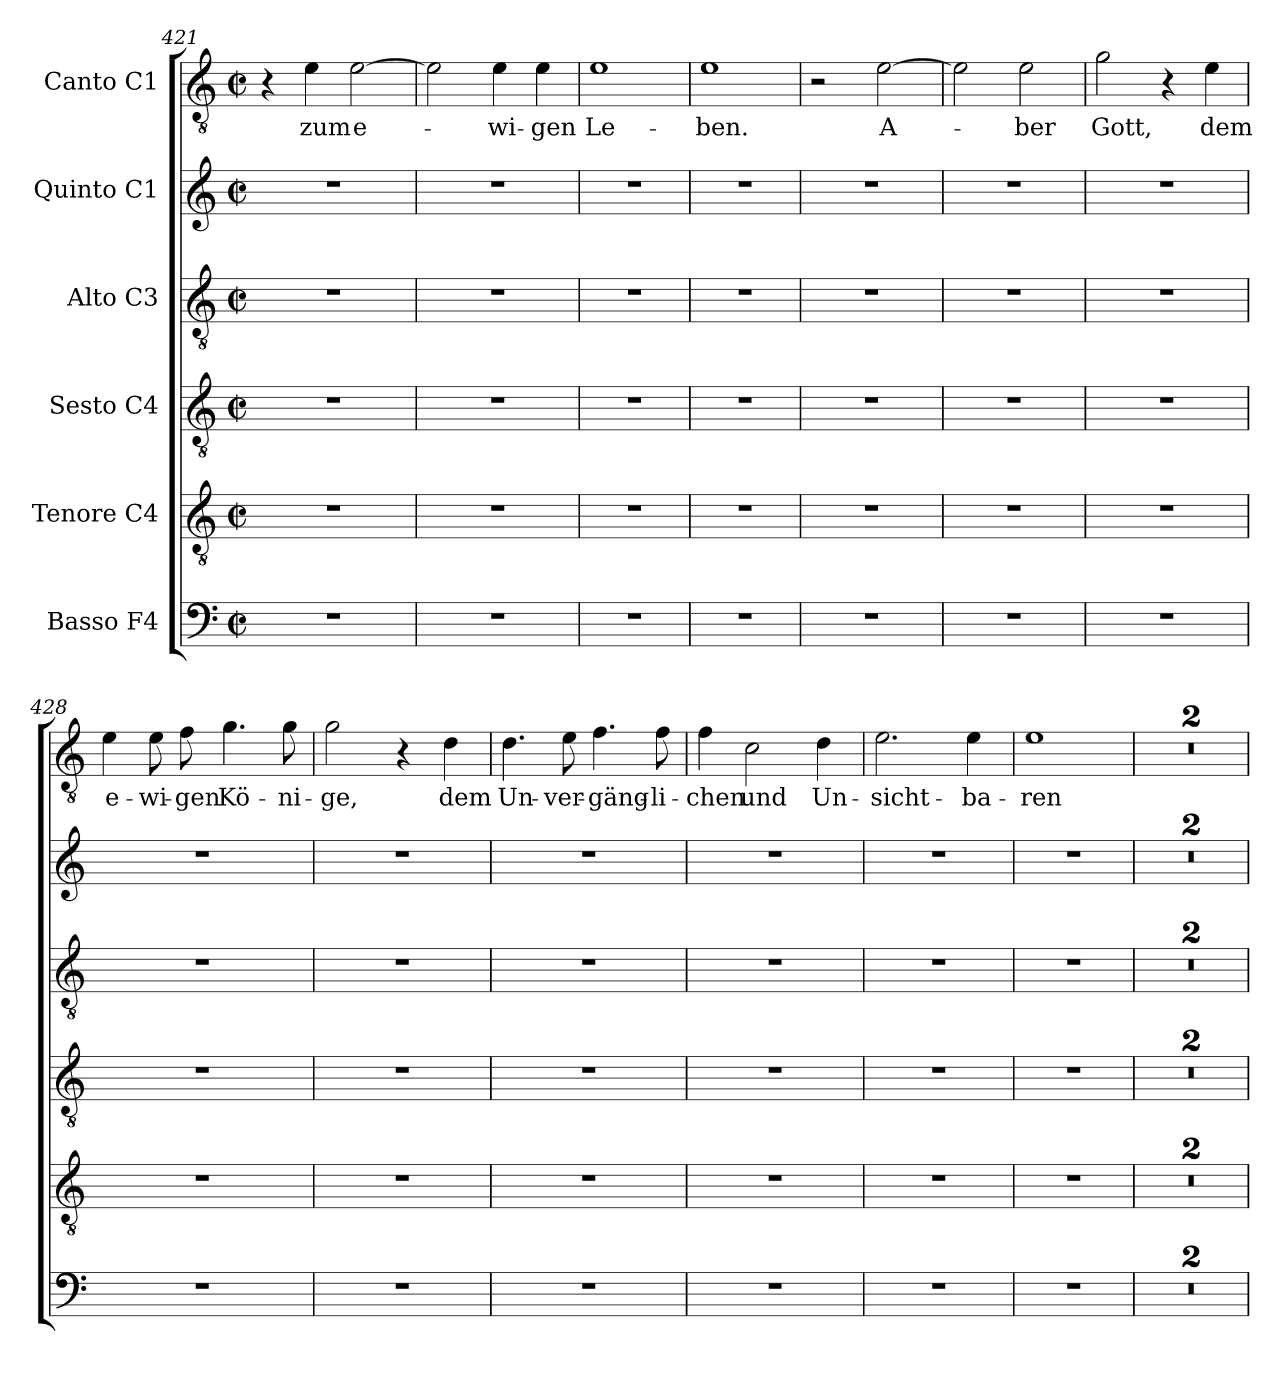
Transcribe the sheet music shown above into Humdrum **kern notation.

**kern	**kern	**kern	**kern	**kern	**kern	**text
*part6	*part5	*part4	*part3	*part2	*part1	*part1
*staff6	*staff5	*staff4	*staff3	*staff2	*staff1	*staff1
*I"Basso  F4	*I"Tenore  C4	*I"Sesto  C4	*I"Alto  C3	*I"Quinto  C1	*I"Canto C1	*
*clefF4	*clefGv2	*clefGv2	*clefGv2	*clefG2	*clefGv2	*
*M2/2	*M2/2	*M2/2	*M2/2	*M2/2	*M2/2	*
*met(c|)	*met(c|)	*met(c|)	*met(c|)	*met(c|)	*met(c|)	*
=421	=421	=421	=421	=421	=421	=421
1r	1r	1r	1r	1r	4r	.
!	!	!	!	!	!	!LO:LY:b:cj
.	.	.	.	.	4e\	zum
!	!	!	!	!	!	!LO:LY:b:cj
.	.	.	.	.	[>2e\	e-
=422	=422	=422	=422	=422	=422	=422
1r	1r	1r	1r	1r	2e\]	.
!	!	!	!	!	!	!LO:LY:b
.	.	.	.	.	4e\	-wi-
!	!	!	!	!	!	!LO:LY:b:rj
.	.	.	.	.	4e\	-gen
=423	=423	=423	=423	=423	=423	=423
!	!	!	!	!	!	!LO:LY:b:cj
1r	1r	1r	1r	1r	1e	Le-
=424	=424	=424	=424	=424	=424	=424
!	!	!	!	!	!	!LO:LY:b:cj
1r	1r	1r	1r	1r	1e	-ben.
=425	=425	=425	=425	=425	=425	=425
1r	1r	1r	1r	1r	2r	.
!	!	!	!	!	!	!LO:LY:b:cj
.	.	.	.	.	[>2e\	A-
=426	=426	=426	=426	=426	=426	=426
1r	1r	1r	1r	1r	2e\]	.
!	!	!	!	!	!	!LO:LY:b:cj
.	.	.	.	.	2e\	-ber
!!LO:LB:g=z
=427	=427	=427	=427	=427	=427	=427
!	!	!	!	!	!	!LO:LY:b:cj
1r	1r	1r	1r	1r	2g\	Gott,
.	.	.	.	.	4r	.
!	!	!	!	!	!	!LO:LY:b:cj
.	.	.	.	.	4e\	dem
=428	=428	=428	=428	=428	=428	=428
!	!	!	!	!	!	!LO:LY:b:cj
1r	1r	1r	1r	1r	4e\	e-
!	!	!	!	!	!	!LO:LY:b
.	.	.	.	.	8e\	-wi-
!	!	!	!	!	!	!LO:LY:b:cj
.	.	.	.	.	8f\	-gen
!	!	!	!	!	!	!LO:LY:b:cj
.	.	.	.	.	4.g\	Kö-
!	!	!	!	!	!	!LO:LY:b:cj
.	.	.	.	.	8g\	-ni-
=429	=429	=429	=429	=429	=429	=429
!	!	!	!	!	!	!LO:LY:b:cj
1r	1r	1r	1r	1r	2g\	-ge,
.	.	.	.	.	4r	.
!	!	!	!	!	!	!LO:LY:b:cj
.	.	.	.	.	4d\	dem
=430	=430	=430	=430	=430	=430	=430
!	!	!	!	!	!	!LO:LY:b:cj
1r	1r	1r	1r	1r	4.d\	Un-
!	!	!	!	!	!	!LO:LY:b
.	.	.	.	.	8e\	-ver-
!	!	!	!	!	!	!LO:LY:b:cj
.	.	.	.	.	4.f\	-gäng-
!	!	!	!	!	!	!LO:LY:b:cj
.	.	.	.	.	8f\	-li-
=431	=431	=431	=431	=431	=431	=431
!	!	!	!	!	!	!LO:LY:b:cj
1r	1r	1r	1r	1r	4f\	-chen
!	!	!	!	!	!	!LO:LY:b:cj
.	.	.	.	.	2c\	und
!	!	!	!	!	!	!LO:LY:b:cj
.	.	.	.	.	4d\	Un-
=432	=432	=432	=432	=432	=432	=432
!	!	!	!	!	!	!LO:LY:b:cj
1r	1r	1r	1r	1r	2.e\	-sicht-
!	!	!	!	!	!	!LO:LY:b:cj
.	.	.	.	.	4e\	-ba-
=433	=433	=433	=433	=433	=433	=433
!	!	!	!	!	!	!LO:LY:b:cj
1r	1r	1r	1r	1r	1e	-ren
!!LO:PB:g=z
=434	=434	=434	=434	=434	=434	=434
1r	1r	1r	1r	1r	1r	.
=435	=435	=435	=435	=435	=435	=435
1r	1r	1r	1r	1r	1r	.
=	=	=	=	=	=	=
*-	*-	*-	*-	*-	*-	*-
